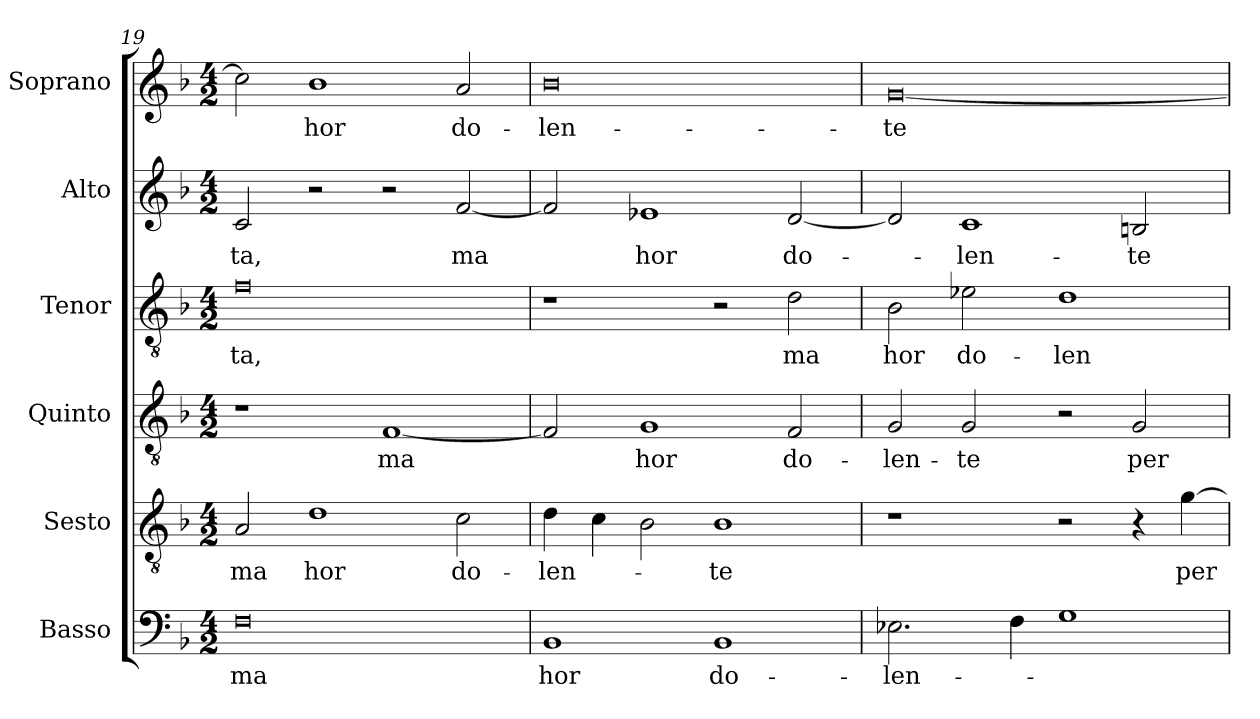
**kern	**text	**kern	**text	**kern	**text	**kern	**text	**kern	**text	**kern	**text
*part6	*part6	*part5	*part5	*part4	*part4	*part3	*part3	*part2	*part2	*part1	*part1
*staff6	*staff6	*staff5	*staff5	*staff4	*staff4	*staff3	*staff3	*staff2	*staff2	*staff1	*staff1
*I"Basso	*	*I"Sesto	*	*I"Quinto	*	*I"Tenor	*	*I"Alto	*	*I"Soprano	*
*	*	*I'T.	*	*I'T.	*	*I'T.	*	*I'A.	*	*I'Sop.	*
*clefF4	*	*clefGv2	*	*clefGv2	*	*clefGv2	*	*clefG2	*	*clefG2	*
*	*	*ITrd7c12	*	*ITrd7c12	*	*ITrd7c12	*	*	*	*	*
*k[b-]	*	*k[b-]	*	*k[b-]	*	*k[b-]	*	*k[b-]	*	*k[b-]	*
*F:	*	*F:	*	*F:	*	*F:	*	*F:	*	*F:	*
*M4/2	*	*M4/2	*	*M4/2	*	*M4/2	*	*M4/2	*	*M4/2	*
=19	=19	=19	=19	=19	=19	=19	=19	=19	=19	=19	=19
!	!LO:LY:b:color=#000000	!	!	!	!	!	!	!	!	!	!
!	!	!	!LO:LY:b:color=#000000	!	!	!	!	!	!	!	!
!	!	!	!	!	!	!	!LO:LY:b:color=#000000	!	!	!	!
!	!	!	!	!	!	!	!	!	!LO:LY:b:color=#000000	!	!
0Fi	ma	2AAi/	ma	1r	.	0Fi	-ta,	2ci/	-ta,	2cci\]	.
!	!	!	!LO:LY:b:color=#000000	!	!	!	!	!	!	!	!
!	!	!	!	!	!	!	!	!	!	!	!LO:LY:b:color=#000000
.	.	1Di	hor	.	.	.	.	2r	.	1b-i	hor
!	!	!	!	!	!LO:LY:b:color=#000000	!	!	!	!	!	!
.	.	.	.	[1FFi	ma	.	.	2r	.	.	.
!	!	!	!LO:LY:b:color=#000000	!	!	!	!	!	!	!	!
!	!	!	!	!	!	!	!	!	!LO:LY:b:color=#000000	!	!
!	!	!	!	!	!	!	!	!	!	!	!LO:LY:b:color=#000000
.	.	2Ci\	do-	.	.	.	.	[2fi/	ma	2ai/	do-
=20	=20	=20	=20	=20	=20	=20	=20	=20	=20	=20	=20
!	!LO:LY:b:color=#000000	!	!	!	!	!	!	!	!	!	!
!	!	!	!LO:LY:b:color=#000000	!	!	!	!	!	!	!	!
!	!	!	!	!	!	!	!	!	!	!	!LO:LY:b:color=#000000
1BB-i	hor	4Di\	-len-	2FFi/]	.	1r	.	2fi/]	.	0b-i	-len-
.	.	4Ci\	.	.	.	.	.	.	.	.	.
!	!	!	!	!	!LO:LY:b:color=#000000	!	!	!	!	!	!
!	!	!	!	!	!	!	!	!	!LO:LY:b:color=#000000	!	!
.	.	2BB-i\	.	1GGi	hor	.	.	1e-Xi	hor	.	.
!	!LO:LY:b:color=#000000	!	!	!	!	!	!	!	!	!	!
!	!	!	!LO:LY:b:color=#000000	!	!	!	!	!	!	!	!
1BB-i	do-	1BB-i	-te	.	.	2r	.	.	.	.	.
!	!	!	!	!	!LO:LY:b:color=#000000	!	!	!	!	!	!
!	!	!	!	!	!	!	!LO:LY:b:color=#000000	!	!	!	!
!	!	!	!	!	!	!	!	!	!LO:LY:b:color=#000000	!	!
.	.	.	.	2FFi/	do-	2Di\	ma	[2di/	do-	.	.
=21	=21	=21	=21	=21	=21	=21	=21	=21	=21	=21	=21
!	!LO:LY:b:color=#000000	!	!	!	!	!	!	!	!	!	!
!	!	!	!	!	!LO:LY:b:color=#000000	!	!	!	!	!	!
!	!	!	!	!	!	!	!LO:LY:b:color=#000000	!	!	!	!
!	!	!	!	!	!	!	!	!	!	!	!LO:LY:b:color=#000000
2.E-Xi\	-len-	1r	.	2GGi/	-len-	2BB-i\	hor	2di/]	.	[0gi	-te
!	!	!	!	!	!LO:LY:b:color=#000000	!	!	!	!	!	!
!	!	!	!	!	!	!	!LO:LY:b:color=#000000	!	!	!	!
!	!	!	!	!	!	!	!	!	!LO:LY:b:color=#000000	!	!
.	.	.	.	2GGi/	-te	2E-Xi\	do-	1ci	-len-	.	.
4Fi\	.	.	.	.	.	.	.	.	.	.	.
!	!	!	!	!	!	!	!LO:LY:b:color=#000000	!	!	!	!
1Gi	.	2r	.	2r	.	1Di	-len-	.	.	.	.
!	!	!	!	!	!LO:LY:b:color=#000000	!	!	!	!	!	!
!	!	!	!	!	!	!	!	!	!LO:LY:b:color=#000000	!	!
.	.	4r	.	2GGi/	per	.	.	2Bni/	-te	.	.
!	!	!	!LO:LY:b:color=#000000	!	!	!	!	!	!	!	!
.	.	[4Gi\	per	.	.	.	.	.	.	.	.
=	=	=	=	=	=	=	=	=	=	=	=
*-	*-	*-	*-	*-	*-	*-	*-	*-	*-	*-	*-
